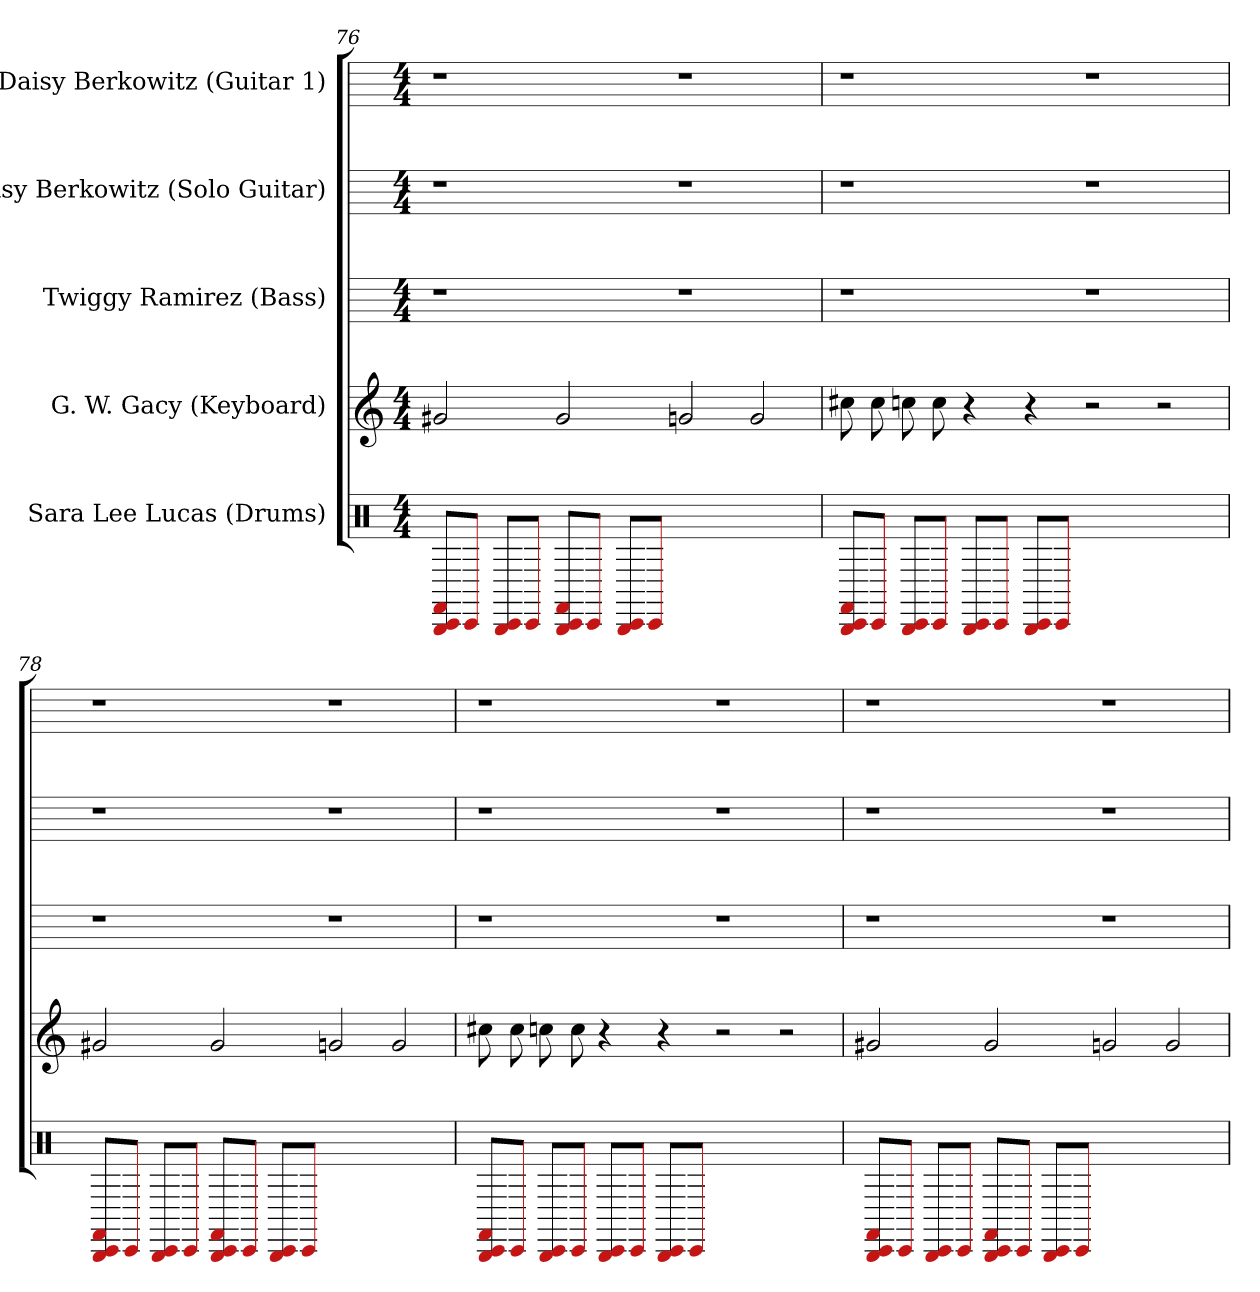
**kern	**kern	**kern	**kern	**kern
*part5	*part4	*part3	*part2	*part1
*staff5	*staff4	*staff3	*staff2	*staff1
*I"Sara Lee Lucas (Drums)	*I"G. W. Gacy (Keyboard)	*I"Twiggy Ramirez (Bass)	*I"Daisy Berkowitz (Solo Guitar)	*I"Daisy Berkowitz (Guitar 1)
*clefX	*	*	*	*
*k[]	*k[]	*k[]	*k[]	*k[]
*M4/4	*M4/4	*M4/4	*M4/4	*M4/4
=76	=76	=76	=76	=76
8FF/ 8CC/ 8BBB/L	2g#	1r	1r	1r
8CC/J	.	.	.	.
8CC/ 8BBB/L	.	.	.	.
8CC/J	.	.	.	.
8FF/ 8CC/ 8BBB/L	2g#	.	.	.
8CC/J	.	.	.	.
8CC/ 8BBB/L	.	.	.	.
8CC/J	.	.	.	.
1ryy	2g	1r	1r	1r
.	2g	.	.	.
=77	=77	=77	=77	=77
8FF/ 8CC/ 8BBB/L	8cc#	1r	1r	1r
8CC/J	8cc#	.	.	.
8CC/ 8BBB/L	8cc	.	.	.
8CC/J	8cc	.	.	.
8CC/ 8BBB/L	4r	.	.	.
8CC/J	.	.	.	.
8CC/ 8BBB/L	4r	.	.	.
8CC/J	.	.	.	.
1ryy	2r	1r	1r	1r
.	2r	.	.	.
=78	=78	=78	=78	=78
8FF/ 8CC/ 8BBB/L	2g#	1r	1r	1r
8CC/J	.	.	.	.
8CC/ 8BBB/L	.	.	.	.
8CC/J	.	.	.	.
8FF/ 8CC/ 8BBB/L	2g#	.	.	.
8CC/J	.	.	.	.
8CC/ 8BBB/L	.	.	.	.
8CC/J	.	.	.	.
1ryy	2g	1r	1r	1r
.	2g	.	.	.
=79	=79	=79	=79	=79
8FF/ 8CC/ 8BBB/L	8cc#	1r	1r	1r
8CC/J	8cc#	.	.	.
8CC/ 8BBB/L	8cc	.	.	.
8CC/J	8cc	.	.	.
8CC/ 8BBB/L	4r	.	.	.
8CC/J	.	.	.	.
8CC/ 8BBB/L	4r	.	.	.
8CC/J	.	.	.	.
1ryy	2r	1r	1r	1r
.	2r	.	.	.
=80	=80	=80	=80	=80
8FF/ 8CC/ 8BBB/L	2g#	1r	1r	1r
8CC/J	.	.	.	.
8CC/ 8BBB/L	.	.	.	.
8CC/J	.	.	.	.
8FF/ 8CC/ 8BBB/L	2g#	.	.	.
8CC/J	.	.	.	.
8CC/ 8BBB/L	.	.	.	.
8CC/J	.	.	.	.
1ryy	2g	1r	1r	1r
.	2g	.	.	.
=	=	=	=	=
*-	*-	*-	*-	*-
